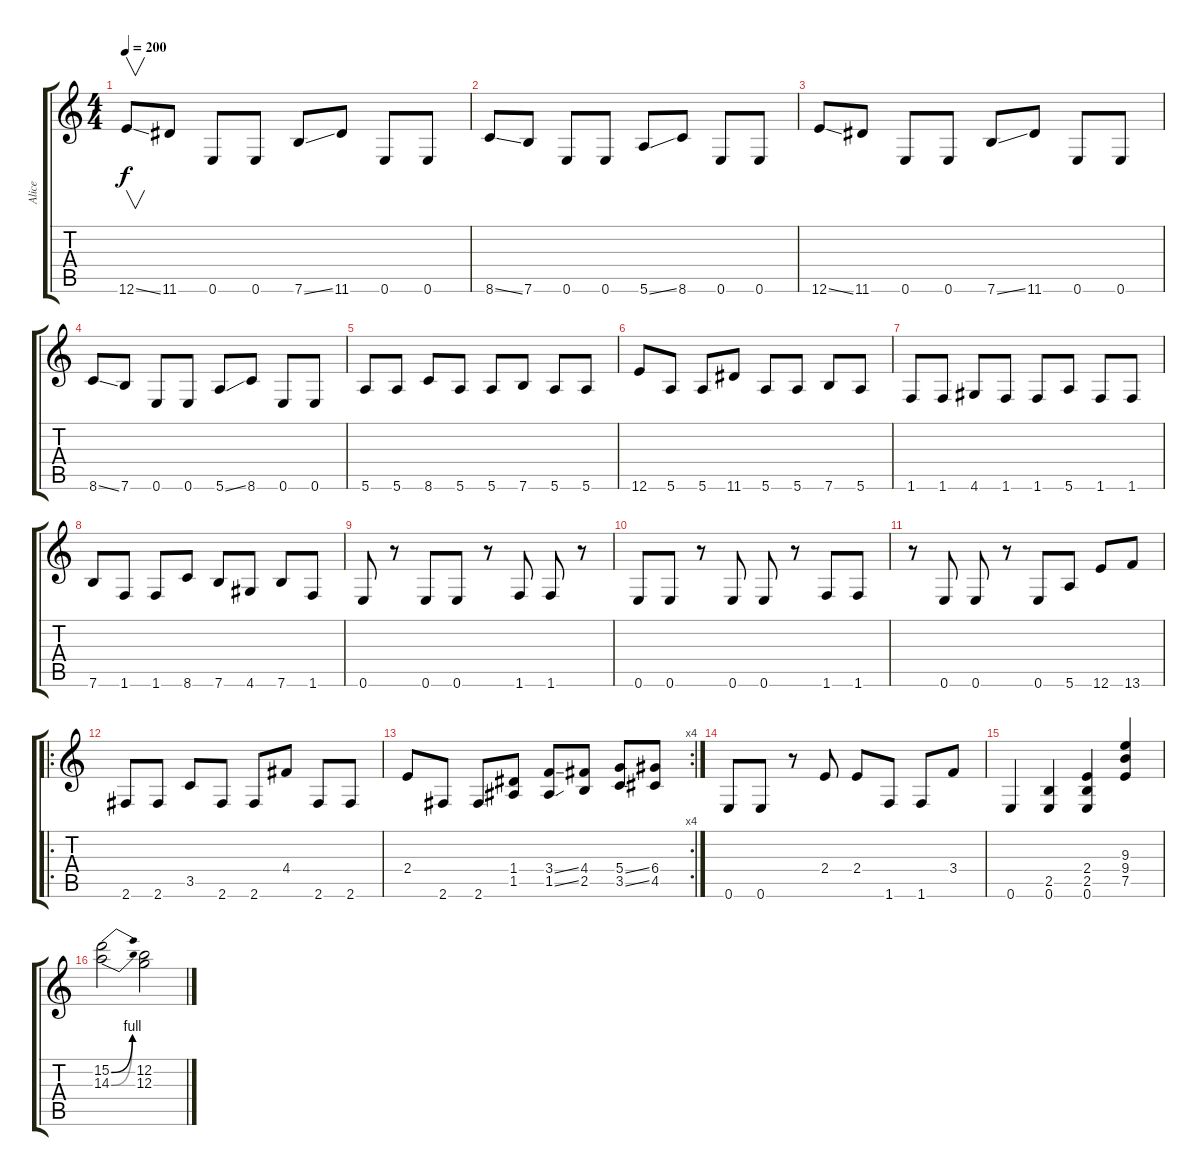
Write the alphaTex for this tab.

\track ("Alice" "Alice") {instrument acousticguitarnylon}
\staff {score tabs}
\tuning (E4 B3 G3 D3 A2 E2) {hide}
\ts (4 4)
\tempo 200
\clef g2
\ks c
12.6{ss}.8{v dy f instrument acousticguitarnylon} 11.6.8 0.6.8 0.6.8 7.6{ss}.8 11.6.8 0.6.8 0.6.8 |
8.6{ss}.8 7.6.8 0.6.8 0.6.8 5.6{ss}.8 8.6.8 0.6.8 0.6.8 |
12.6{ss}.8 11.6.8 0.6.8 0.6.8 7.6{ss}.8 11.6.8 0.6.8 0.6.8 |
8.6{ss}.8 7.6.8 0.6.8 0.6.8 5.6{ss}.8 8.6.8 0.6.8 0.6.8 |
5.6.8 5.6.8 8.6.8 5.6.8 5.6.8 7.6.8 5.6.8 5.6.8 |
12.6.8 5.6.8 5.6.8 11.6.8 5.6.8 5.6.8 7.6.8 5.6.8 |
1.6.8 1.6.8 4.6.8 1.6.8 1.6.8 5.6.8 1.6.8 1.6.8 |
7.6.8 1.6.8 1.6.8 8.6.8 7.6.8 4.6.8 7.6.8 1.6.8 |
0.6.8 r.8 0.6.8 0.6.8 r.8 1.6.8 1.6.8 r.8 |
0.6.8 0.6.8 r.8 0.6.8 0.6.8 r.8 1.6.8 1.6.8 |
r.8 0.6.8 0.6.8 r.8 0.6.8 5.6.8 12.6.8 13.6.8 |
\ro
2.6.8 2.6.8 3.5.8 2.6.8 2.6.8 4.4.8 2.6.8 2.6.8 |
\rc 4
2.4.8 2.6.8 2.6.8 (1.4 1.5).8 (3.4{ss} 1.5{ss}).8 (4.4 2.5).8 (5.4{ss} 3.5{ss}).8 (6.4 4.5).8 |
0.6.8 0.6.8 r.8 2.4.8 2.4.8 1.6.8 1.6.8 3.4.8 |
0.6.4 (2.5 0.6).4 (2.4 2.5 0.6).4 (9.3 9.4 7.5).4 |
(15.2{be (bend 0 0 60 4)} 14.3{be (bend 0 0 60 4)}).2 (12.2 12.3).2
